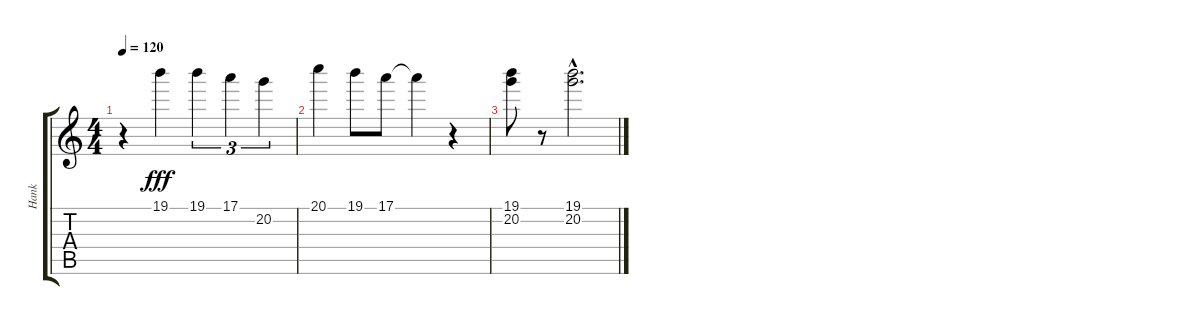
\track ("Hank" "Hank") {instrument electricguitarjazz}
\staff {score tabs}
\tuning (E4 B3 G3 D3 A2 E2) {hide}
\ts (4 4)
\tempo 120
\clef g2
\ks c
r.4{dy fff} 19.1.4 19.1.4{tu (3 2)} 17.1.4{tu (3 2)} 20.2.4{tu (3 2)} |
20.1.4 19.1.8 17.1.8 17.1{t}.4 r.4 |
(19.1 20.2).8 r.8 (19.1{hac} 20.2{hac}).2{d}
